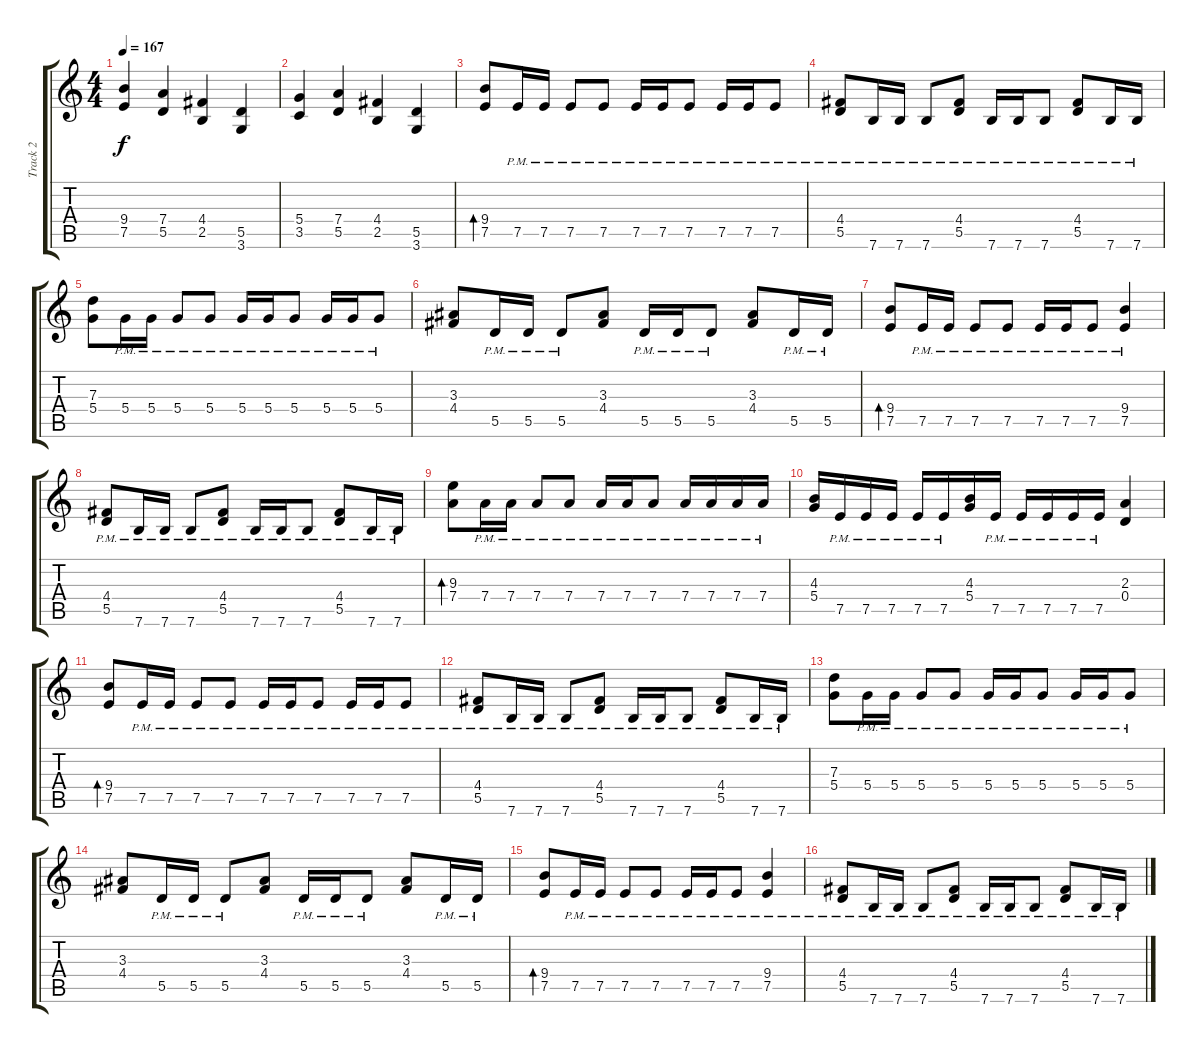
\track ("Track 2" "Track 2") {instrument distortionguitar}
\staff {score tabs}
\tuning (E4 B3 G3 D3 A2 E2) {hide}
\ts (4 4)
\tempo 167
\clef g2
\ks c
(9.4 7.5).4{dy f} (7.4 5.5).4 (4.4 2.5).4 (5.5 3.6).4 |
(5.4 3.5).4 (7.4 5.5).4 (4.4 2.5).4 (5.5 3.6).4 |
(9.4 7.5).8{bd 60} 7.5{pm}.16 7.5{pm}.16 7.5{pm}.8 7.5{pm}.8 7.5{pm}.16 7.5{pm}.16 7.5{pm}.8 7.5{pm}.16 7.5{pm}.16 7.5{pm}.8 |
(4.4 5.5{pm}).8 7.6{pm}.16 7.6{pm}.16 7.6{pm}.8 (4.4 5.5{pm}).8 7.6{pm}.16 7.6{pm}.16 7.6{pm}.8 (4.4 5.5{pm}).8 7.6{pm}.16 7.6{pm}.16 |
(7.3 5.4).8 5.4{pm}.16 5.4{pm}.16 5.4{pm}.8 5.4{pm}.8 5.4{pm}.16 5.4{pm}.16 5.4{pm}.8 5.4{pm}.16 5.4{pm}.16 5.4{pm}.8 |
(3.3 4.4).8 5.5{pm}.16 5.5{pm}.16 5.5{pm}.8 (3.3 4.4).8 5.5{pm}.16 5.5{pm}.16 5.5{pm}.8 (3.3 4.4).8 5.5{pm}.16 5.5{pm}.16 |
(9.4 7.5).8{bd 60} 7.5{pm}.16 7.5{pm}.16 7.5{pm}.8 7.5{pm}.8 7.5{pm}.16 7.5{pm}.16 7.5{pm}.8 (9.4 7.5{pm}).4 |
(4.4 5.5{pm}).8 7.6{pm}.16 7.6{pm}.16 7.6{pm}.8 (4.4 5.5{pm}).8 7.6{pm}.16 7.6{pm}.16 7.6{pm}.8 (4.4 5.5{pm}).8 7.6{pm}.16 7.6{pm}.16 |
(9.3 7.4).8{bd 60} 7.4{pm}.16 7.4{pm}.16 7.4{pm}.8 7.4{pm}.8 7.4{pm}.16 7.4{pm}.16 7.4{pm}.8 7.4{pm}.16 7.4{pm}.16 7.4{pm}.16 7.4{pm}.16 |
(4.3 5.4).16 7.5{pm}.16 7.5{pm}.16 7.5{pm}.16 7.5{pm}.16 7.5{pm}.16 (4.3 5.4).16 7.5{pm}.16 7.5{pm}.16 7.5{pm}.16 7.5{pm}.16 7.5{pm}.16 (2.3 0.4).4 |
(9.4 7.5).8{bd 60} 7.5{pm}.16 7.5{pm}.16 7.5{pm}.8 7.5{pm}.8 7.5{pm}.16 7.5{pm}.16 7.5{pm}.8 7.5{pm}.16 7.5{pm}.16 7.5{pm}.8 |
(4.4 5.5{pm}).8 7.6{pm}.16 7.6{pm}.16 7.6{pm}.8 (4.4 5.5{pm}).8 7.6{pm}.16 7.6{pm}.16 7.6{pm}.8 (4.4 5.5{pm}).8 7.6{pm}.16 7.6{pm}.16 |
(7.3 5.4).8 5.4{pm}.16 5.4{pm}.16 5.4{pm}.8 5.4{pm}.8 5.4{pm}.16 5.4{pm}.16 5.4{pm}.8 5.4{pm}.16 5.4{pm}.16 5.4{pm}.8 |
(3.3 4.4).8 5.5{pm}.16 5.5{pm}.16 5.5{pm}.8 (3.3 4.4).8 5.5{pm}.16 5.5{pm}.16 5.5{pm}.8 (3.3 4.4).8 5.5{pm}.16 5.5{pm}.16 |
(9.4 7.5).8{bd 60} 7.5{pm}.16 7.5{pm}.16 7.5{pm}.8 7.5{pm}.8 7.5{pm}.16 7.5{pm}.16 7.5{pm}.8 (9.4 7.5{pm}).4 |
(4.4 5.5{pm}).8 7.6{pm}.16 7.6{pm}.16 7.6{pm}.8 (4.4 5.5{pm}).8 7.6{pm}.16 7.6{pm}.16 7.6{pm}.8 (4.4 5.5{pm}).8 7.6{pm}.16 7.6{pm}.16
